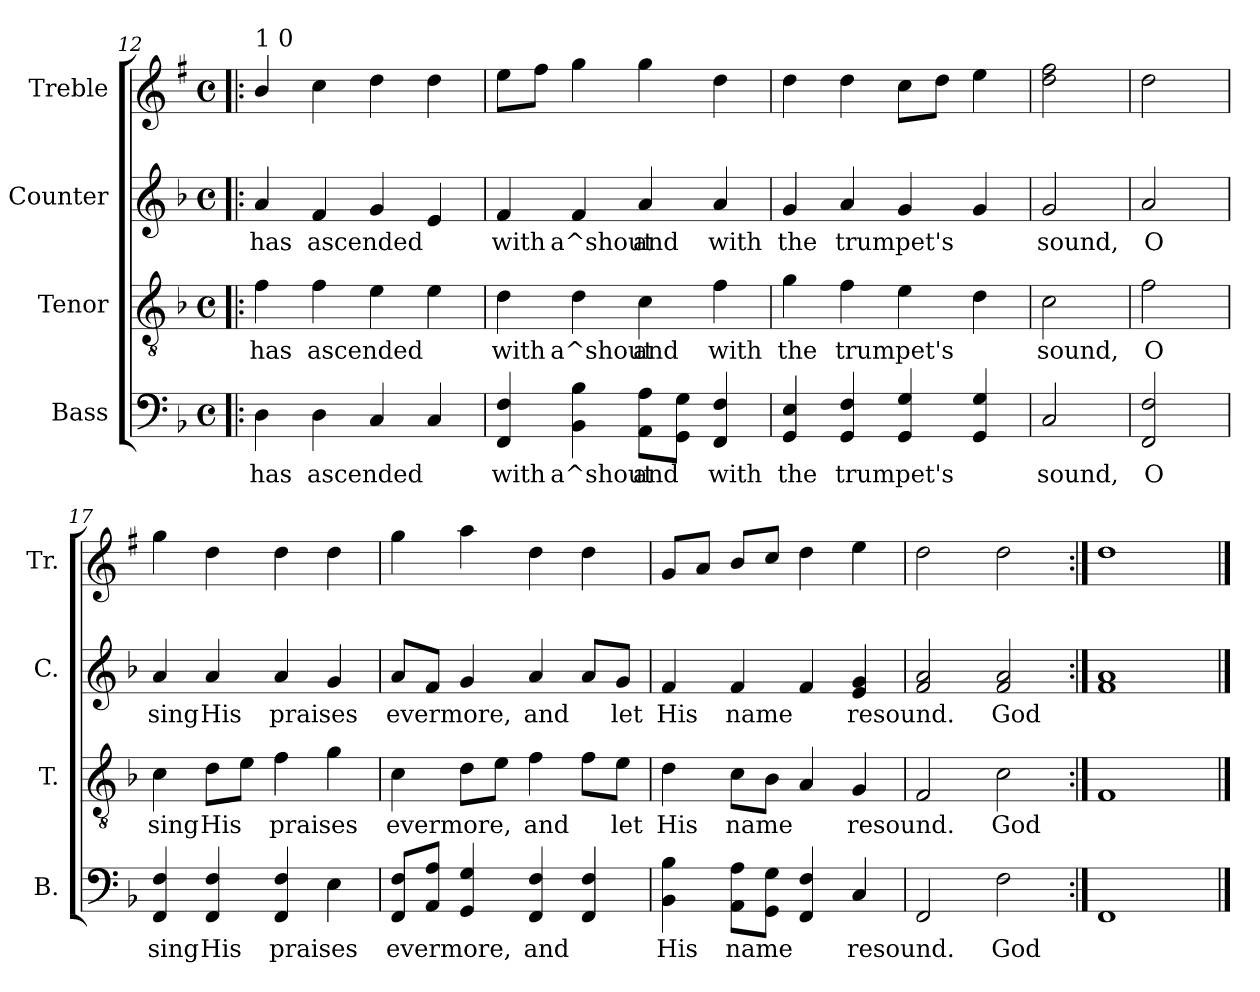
**kern	**text	**kern	**text	**kern	**text	**kern
*part4	*part4	*part3	*part3	*part2	*part2	*part1
*staff4	*staff4	*staff3	*staff3	*staff2	*staff2	*staff1
*I"Bass	*	*I"Tenor	*	*I"Counter	*	*I"Treble
*I'B.	*	*I'T.	*	*I'C.	*	*I'Tr.
!!LO:LB:g=z
*clefF4	*	*clefGv2	*	*clefG2	*	*clefG2
*	*	*	*	*	*	*ITrd1c2
*k[b-]	*	*k[b-]	*	*k[b-]	*	*k[b-]
*F:	*	*F:	*	*F:	*	*F:
*M4/4	*	*M4/4	*	*M4/4	*	*M4/4
*met(c)	*	*met(c)	*	*met(c)	*	*met(c)
=12!|:	=12!|:	=12!|:	=12!|:	=12!|:	=12!|:	=12!|:
!	!	!	!	!	!	!LO:TX:a:t=1 0
!	!LO:LY:a:cj	!	!LO:LY:a:cj	!	!LO:LY:b:cj	!
4D\	has	4f\	has	4a/	has	4a/
!	!LO:LY:a:cj	!	!LO:LY:a:cj	!	!LO:LY:b:cj	!
4D\	ascended	4f\	ascended	4f/	ascended	4b-\
!	!LO:LY:a:cj	!	!LO:LY:a:cj	!	!LO:LY:b:cj	!
4C/	.	4e\	.	4g/	.	4cc\
!	!LO:LY:a:cj	!	!LO:LY:a:cj	!	!LO:LY:b:cj	!
4C/	.	4e\	.	4e/	.	4cc\
=13	=13	=13	=13	=13	=13	=13
!	!LO:LY:a:cj	!	!LO:LY:a:cj	!	!LO:LY:b:cj	!
4F/ 4FF/	with	4d\	with	4f/	with	8dd\L
.	.	.	.	.	.	8ee\J
!	!LO:LY:a:cj	!	!LO:LY:a:cj	!	!LO:LY:b:cj	!
4B-\ 4BB-\	a^shout	4d\	a^shout	4f/	a^shout	4ff\
!	!LO:LY:a:cj	!	!LO:LY:a:cj	!	!LO:LY:b:cj	!
8A\ 8AA\L	and	4c\	and	4a/	and	4ff\
!	!LO:LY:a:cj	!	!	!	!	!
8G\ 8GG\J	.	.	.	.	.	.
!	!LO:LY:a:cj	!	!LO:LY:a:cj	!	!LO:LY:b:cj	!
4F/ 4FF/	with	4f\	with	4a/	with	4cc\
=14	=14	=14	=14	=14	=14	=14
!	!LO:LY:a:cj	!	!LO:LY:a:cj	!	!LO:LY:b:cj	!
4E/ 4GG/	the	4g\	the	4g/	the	4cc\
!	!LO:LY:a:cj	!	!LO:LY:a:cj	!	!LO:LY:b:cj	!
4F/ 4GG/	trumpet's	4f\	trumpet's	4a/	trumpet's	4cc\
!	!LO:LY:a:cj	!	!LO:LY:a:cj	!	!LO:LY:b:cj	!
4GG/ 4G/	.	4e\	.	4g/	.	8b-\L
.	.	.	.	.	.	8cc\J
!	!LO:LY:a:cj	!	!LO:LY:a:cj	!	!LO:LY:b:cj	!
4G/ 4GG/	.	4d\	.	4g/	.	4dd\
=15	=15	=15	=15	=15	=15	=15
!	!LO:LY:a:cj	!	!LO:LY:a:cj	!	!LO:LY:b:cj	!
2C/	sound,	2c\	sound,	2g/	sound,	2ee\ 2cc\
=16	=16	=16	=16	=16	=16	=16
!	!LO:LY:a:cj	!	!LO:LY:a:cj	!	!LO:LY:b:cj	!
2F/ 2FF/	O	2f\	O	2a/	O	2cc\
=17	=17	=17	=17	=17	=17	=17
!	!LO:LY:a:cj	!	!LO:LY:a:cj	!	!LO:LY:b:cj	!
4F/ 4FF/	sing	4c\	sing	4a/	sing	4ff\
!	!LO:LY:a:cj	!	!LO:LY:a:cj	!	!LO:LY:b:cj	!
4F/ 4FF/	His	8d\L	His	4a/	His	4cc\
!	!	!	!LO:LY:a:cj	!	!	!
.	.	8e\J	.	.	.	.
!	!LO:LY:a:cj	!	!LO:LY:a:cj	!	!LO:LY:b:cj	!
4F/ 4FF/	praises	4f\	praises	4a/	praises	4cc\
!	!LO:LY:a:cj	!	!LO:LY:a:cj	!	!LO:LY:b:cj	!
4E\	.	4g\	.	4g/	.	4cc\
=18	=18	=18	=18	=18	=18	=18
!	!LO:LY:a:cj	!	!LO:LY:a:cj	!	!LO:LY:b:cj	!
8F/ 8FF/L	evermore,	4c\	evermore,	8a/L	evermore,	4ff>\
!	!LO:LY:a:cj	!	!	!	!LO:LY:b:cj	!
8A/ 8AA/J	.	.	.	8f/J	.	.
!	!LO:LY:a:cj	!	!LO:LY:a:cj	!	!LO:LY:b:cj	!
4GG/ 4G/	.	8d\L	.	4g/	.	4gg\
!	!	!	!LO:LY:a:cj	!	!	!
.	.	8e\J	.	.	.	.
!	!LO:LY:a:cj	!	!LO:LY:a:cj	!	!LO:LY:b:cj	!
4FF/ 4F/	and	4f\	and	4a/	and	4cc\
!	!LO:LY:a:cj	!	!LO:LY:a:cj	!	!LO:LY:b:cj	!
4FF/ 4F/	.	8f\L	.	8a/L	.	4cc\
!	!	!	!LO:LY:a:cj	!	!LO:LY:b:cj	!
.	.	8e\J	let	8g/J	let	.
=19	=19	=19	=19	=19	=19	=19
!	!LO:LY:a:cj	!	!LO:LY:a:cj	!	!LO:LY:b:cj	!
4BB-\ 4B-\	His	4d\	His	4f/	His	8f/L
.	.	.	.	.	.	8g/J
!	!LO:LY:a:cj	!	!LO:LY:a:cj	!	!LO:LY:b:cj	!
8A\ 8AA\L	name	8c\L	name	4f/	name	8a/L
!	!LO:LY:a:cj	!	!LO:LY:a:cj	!	!	!
8G\ 8GG\J	.	8B-\J	.	.	.	8b-/J
!	!LO:LY:a:cj	!	!LO:LY:a:cj	!	!LO:LY:b:cj	!
4F/ 4FF/	.	4A/	.	4f/	.	4cc\
!	!LO:LY:a:cj	!	!LO:LY:a:cj	!	!LO:LY:b:cj	!
4C/	resound.	4G/	resound.	4e/ 4g/	resound.	4dd\
=20	=20	=20	=20	=20	=20	=20
!	!LO:LY:a:cj	!	!LO:LY:a:cj	!	!LO:LY:b:cj	!
2FF/	.	2F/	.	2a/ 2f/	.	2cc\
!	!LO:LY:a:cj	!	!LO:LY:a:cj	!	!LO:LY:b:cj	!
2F\	God	2c\	God	2a/ 2f/	God	2cc\
=21:|!	=21:|!	=21:|!	=21:|!	=21:|!	=21:|!	=21:|!
!	!LO:LY:a:cj	!	!LO:LY:a:cj	!	!LO:LY:b:cj	!
1FF	.	1F	.	1a 1f	.	1cc
==	==	==	==	==	==	==
*-	*-	*-	*-	*-	*-	*-
